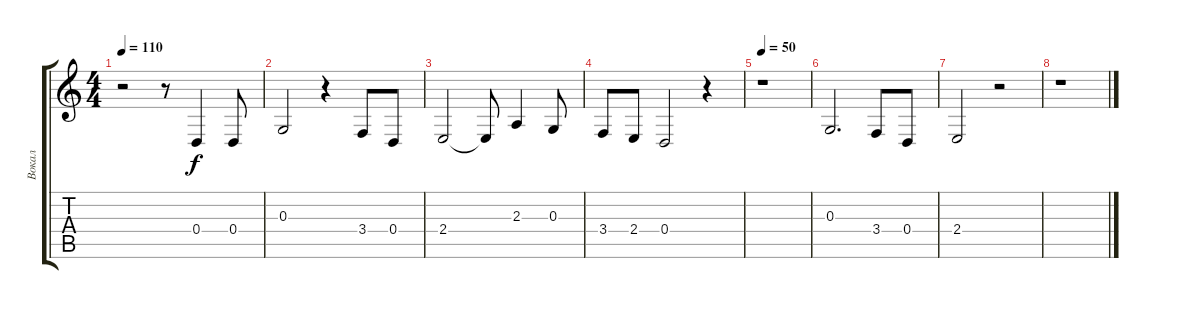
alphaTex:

\track ("Вокал" "Вокал") {instrument oboe}
\staff {score tabs}
\tuning (E4 B3 G3 D3 A2 E2) {hide}
\ts (4 4)
\tempo 110
\clef g2
\ks aminor
r.2{dy f} r.8 0.4.4 0.4.8 |
0.3.2 r.4 3.4.8 0.4.8 |
2.4.2 2.4{t}.8 2.3.4 0.3.8 |
3.4.8 2.4.8 0.4.2 r.4 |
\tempo 50
r.1 |
0.3.2{d} 3.4.8 0.4.8 |
2.4.2 r.2 |
r.1
